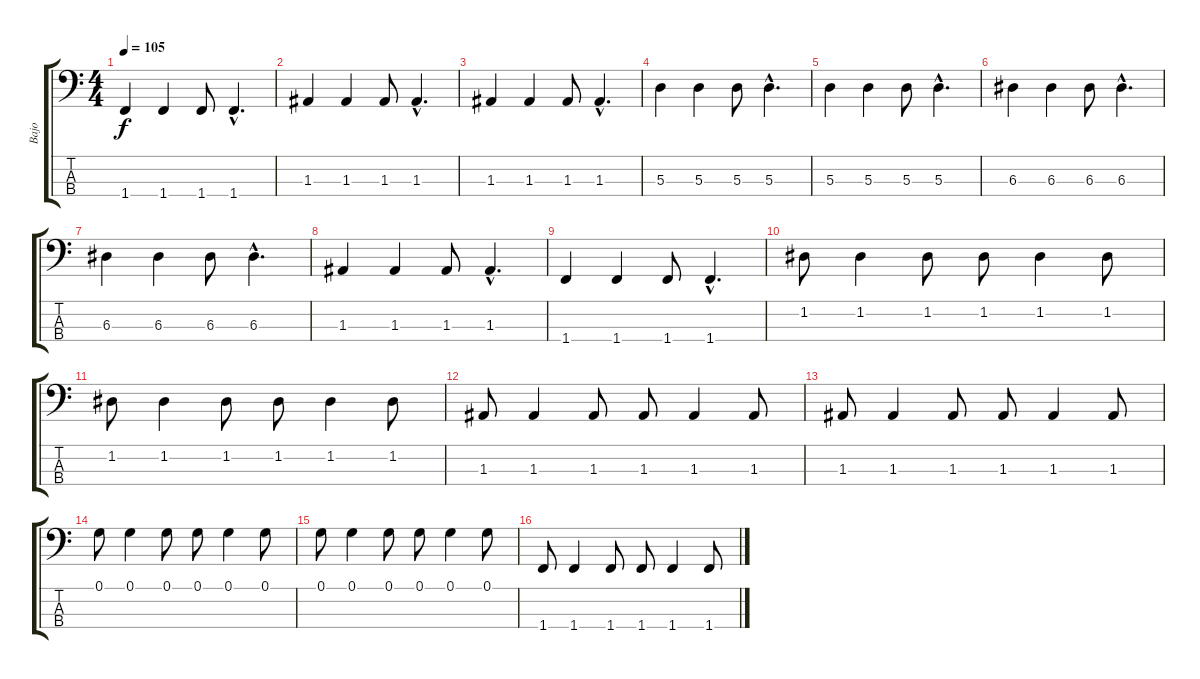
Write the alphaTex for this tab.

\track ("Bajo" "Bajo") {instrument slapbass2}
\staff {score tabs}
\tuning (G2 D2 A1 E1) {hide}
\ts (4 4)
\tempo 105
\clef f4
\ks c
1.4.4{dy f} 1.4.4 1.4.8 1.4{hac}.4{d} |
1.3.4 1.3.4 1.3.8 1.3{hac}.4{d} |
1.3.4 1.3.4 1.3.8 1.3{hac}.4{d} |
5.3.4 5.3.4 5.3.8 5.3{hac}.4{d} |
5.3.4 5.3.4 5.3.8 5.3{hac}.4{d} |
6.3.4 6.3.4 6.3.8 6.3{hac}.4{d} |
6.3.4 6.3.4 6.3.8 6.3{hac}.4{d} |
1.3.4 1.3.4 1.3.8 1.3{hac}.4{d} |
1.4.4 1.4.4 1.4.8 1.4{hac}.4{d} |
1.2.8 1.2.4 1.2.8 1.2.8 1.2.4 1.2.8 |
1.2.8 1.2.4 1.2.8 1.2.8 1.2.4 1.2.8 |
1.3.8 1.3.4 1.3.8 1.3.8 1.3.4 1.3.8 |
1.3.8 1.3.4 1.3.8 1.3.8 1.3.4 1.3.8 |
0.1.8 0.1.4 0.1.8 0.1.8 0.1.4 0.1.8 |
0.1.8 0.1.4 0.1.8 0.1.8 0.1.4 0.1.8 |
1.4.8 1.4.4 1.4.8 1.4.8 1.4.4 1.4.8
